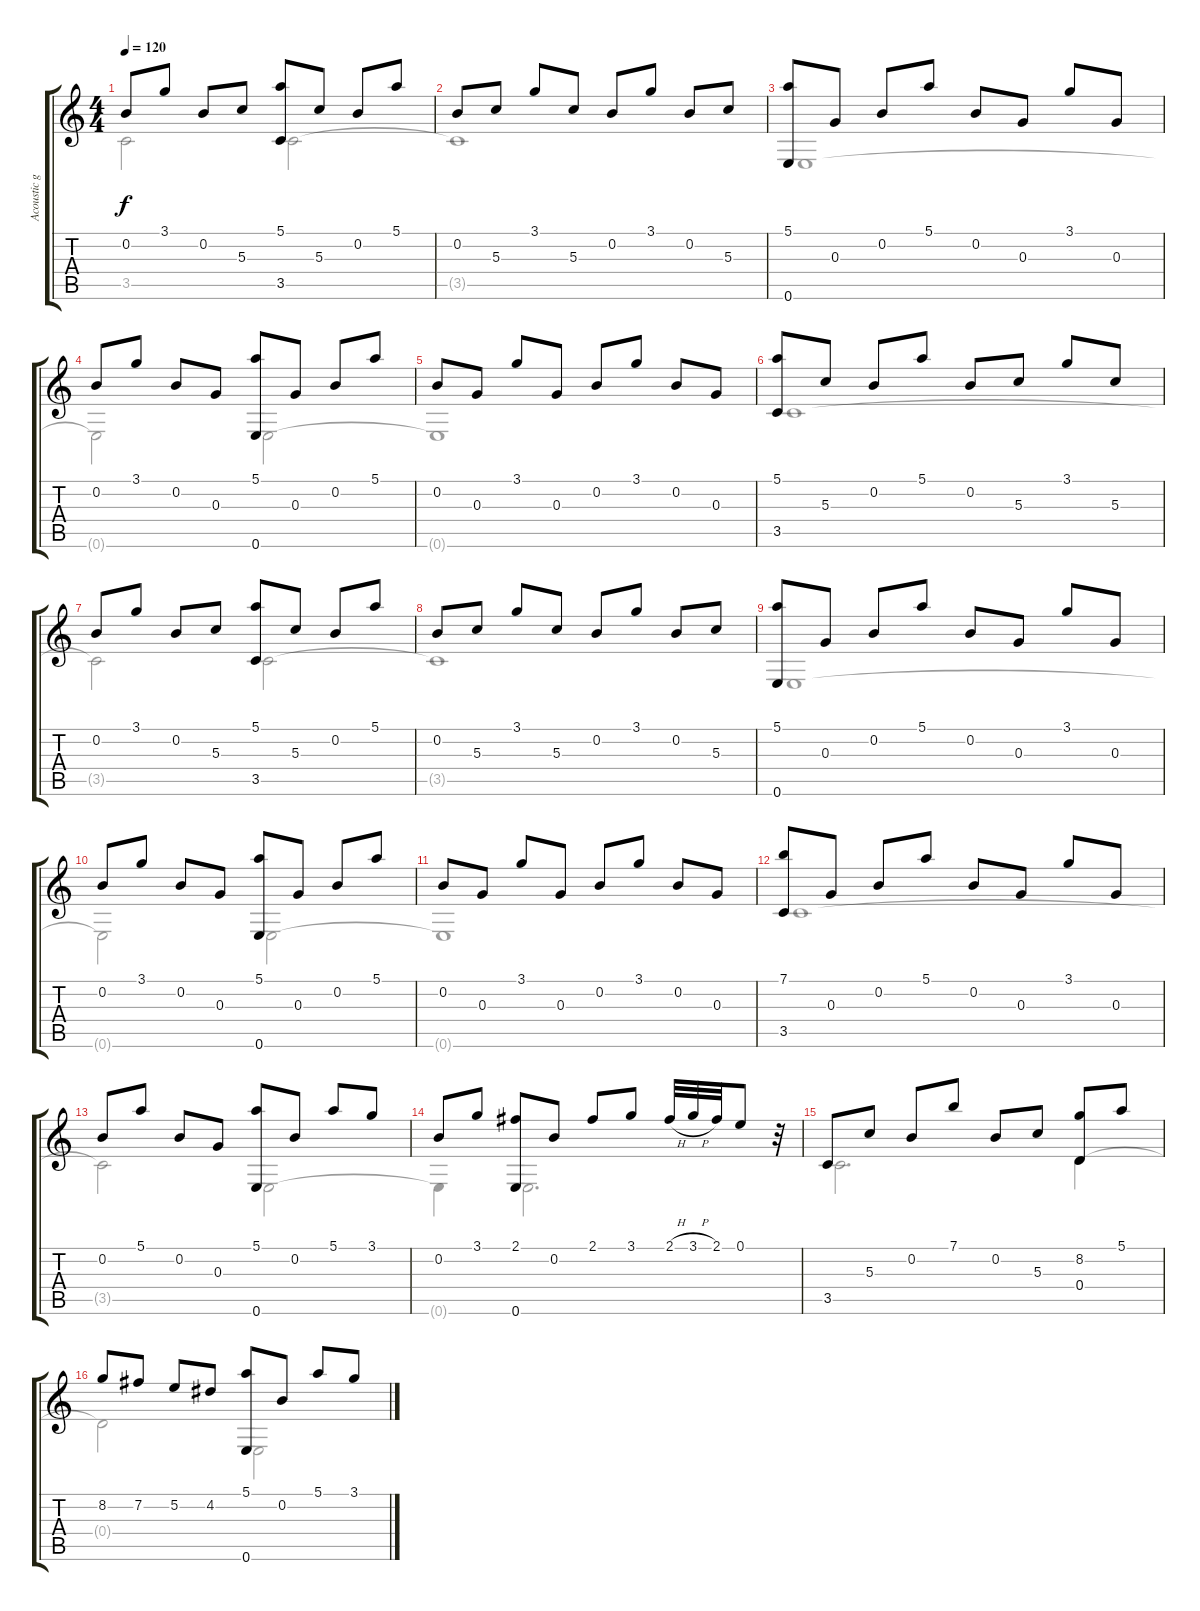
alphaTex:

\track ("Acoustic guitar" "Acoustic g") {instrument acousticguitarnylon}
\staff {score tabs}
\tuning (E4 B3 G3 D3 A2 E2) {hide}
\voice
\ts (4 4)
\tempo 120
\clef g2
\ks c
0.2.8{dy f} 3.1.8 0.2.8 5.3.8 (5.1 3.5).8 5.3.8 0.2.8 5.1.8 |
0.2.8 5.3.8 3.1.8 5.3.8 0.2.8 3.1.8 0.2.8 5.3.8 |
(5.1 0.6).8 0.3.8 0.2.8 5.1.8 0.2.8 0.3.8 3.1.8 0.3.8 |
0.2.8 3.1.8 0.2.8 0.3.8 (5.1 0.6).8 0.3.8 0.2.8 5.1.8 |
0.2.8 0.3.8 3.1.8 0.3.8 0.2.8 3.1.8 0.2.8 0.3.8 |
(5.1 3.5).8 5.3.8 0.2.8 5.1.8 0.2.8 5.3.8 3.1.8 5.3.8 |
0.2.8 3.1.8 0.2.8 5.3.8 (5.1 3.5).8 5.3.8 0.2.8 5.1.8 |
0.2.8 5.3.8 3.1.8 5.3.8 0.2.8 3.1.8 0.2.8 5.3.8 |
(5.1 0.6).8 0.3.8 0.2.8 5.1.8 0.2.8 0.3.8 3.1.8 0.3.8 |
0.2.8 3.1.8 0.2.8 0.3.8 (5.1 0.6).8 0.3.8 0.2.8 5.1.8 |
0.2.8 0.3.8 3.1.8 0.3.8 0.2.8 3.1.8 0.2.8 0.3.8 |
(7.1 3.5).8 0.3.8 0.2.8 5.1.8 0.2.8 0.3.8 3.1.8 0.3.8 |
0.2.8 5.1.8 0.2.8 0.3.8 (5.1 0.6).8 0.2.8 5.1.8 3.1.8 |
0.2.8 3.1.8 (2.1 0.6).8 0.2.8 2.1.8 3.1.8 2.1{h}.32 3.1{h}.32 2.1.32 0.1.8 r.32 |
3.5.8 5.3.8 0.2.8 7.1.8 0.2.8 5.3.8 (8.2 0.4).8 5.1.8 |
8.2.8 7.2.8 5.2.8 4.2.8 (5.1 0.6).8 0.2.8 5.1.8 3.1.8
\voice
\clef g2
\ottava regular
\simile none
\ks c
3.5{t}.2{dy f} 3.5.2 |
3.5{t}.1 |
0.6.1 |
0.6{t}.2 0.6.2 |
0.6{t}.1 |
3.5.1 |
3.5{t}.2 3.5.2 |
3.5{t}.1 |
0.6.1 |
0.6{t}.2 0.6.2 |
0.6{t}.1 |
3.5.1 |
3.5{t}.2 0.6.2 |
0.6{t}.4 0.6.2{d} |
3.5.2{d} 0.4.4 |
0.4{t}.2 0.6.2
